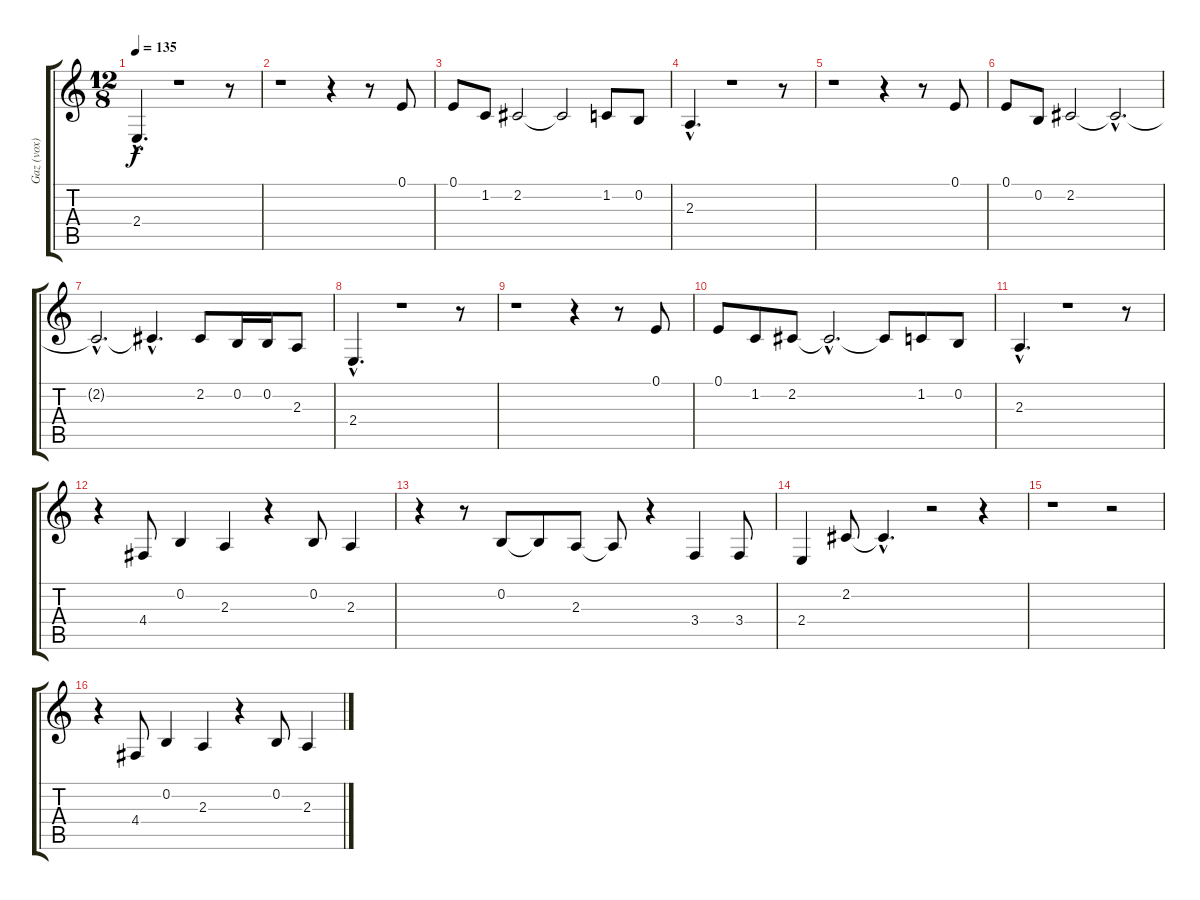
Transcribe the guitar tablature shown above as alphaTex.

\track ("Gaz (vox)" "Gaz (vox)") {instrument drawbarorgan}
\staff {score tabs}
\tuning (E4 B3 G3 D3 A2 E2) {hide}
\ts (12 8)
\tempo 135
\clef g2
\ks c
2.4{hac}.4{d dy f} r.1 r.8 |
r.1 r.4 r.8 0.1.8 |
0.1.8 1.2.8 2.2.2 2.2{t}.2 1.2.8 0.2.8 |
2.3{hac}.4{d} r.1 r.8 |
r.1 r.4 r.8 0.1.8 |
0.1.8 0.2.8 2.2.2 2.2{hac t}.2{d} |
2.2{hac t}.2{d} 2.2{hac t}.4{d} 2.2.8 0.2.16 0.2.16 2.3.8 |
2.4{hac}.4{d} r.1 r.8 |
r.1 r.4 r.8 0.1.8 |
0.1.8 1.2.8 2.2.8 2.2{hac t}.2{d} 2.2{t}.8 1.2.8 0.2.8 |
2.3{hac}.4{d} r.1 r.8 |
r.4 4.4.8 0.2.4 2.3.4 r.4 0.2.8 2.3.4 |
r.4 r.8 0.2.8 0.2{t}.8 2.3.8 2.3{t}.8 r.4 3.4.4 3.4.8 |
2.4.4 2.2.8 2.2{hac t}.4{d} r.2 r.4 |
r.1 r.2 |
r.4 4.4.8 0.2.4 2.3.4 r.4 0.2.8 2.3.4
